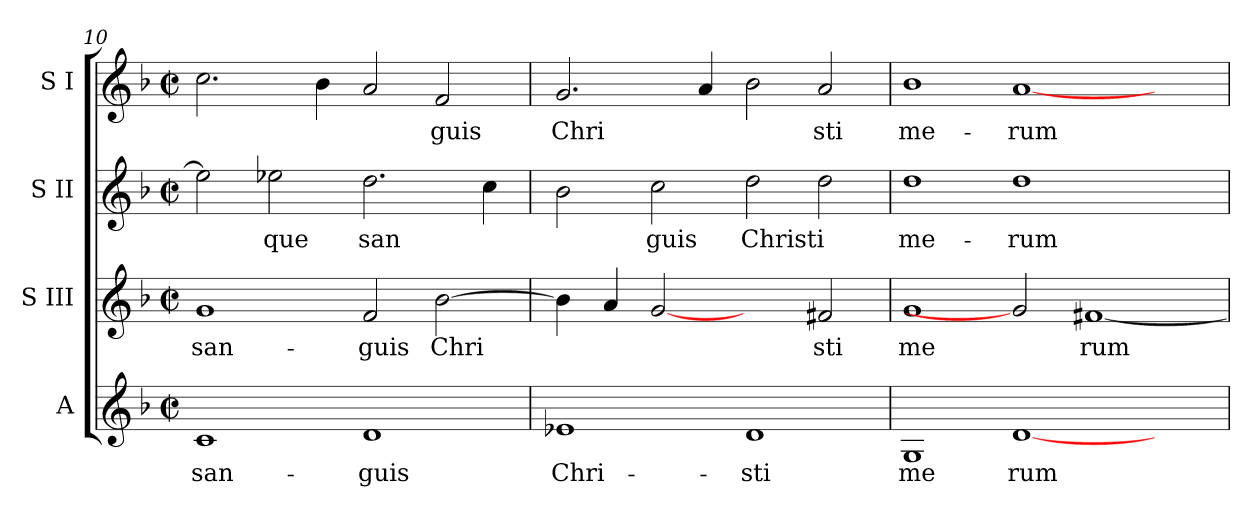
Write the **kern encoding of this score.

**kern	**text	**kern	**text	**kern	**text	**kern	**text
*part4	*part4	*part3	*part3	*part2	*part2	*part1	*part1
*staff4	*staff4	*staff3	*staff3	*staff2	*staff2	*staff1	*staff1
*I"A	*	*I"S III	*	*I"S II	*	*I"S I	*
*clefG2	*	*clefG2	*	*clefG2	*	*clefG2	*
*k[b-]	*	*k[b-]	*	*k[b-]	*	*k[b-]	*
*F:	*	*F:	*	*F:	*	*F:	*
*M2/2	*	*M2/2	*	*M2/2	*	*M2/2	*
*met(c|)	*	*met(c|)	*	*met(c|)	*	*met(c|)	*
=10	=10	=10	=10	=10	=10	=10	=10
!	!LO:LY:b:cj	!	!LO:LY:b:cj	!	!LO:LY:b:cj	!	!LO:LY:b:cj
1c	san-	1g	san-	2ee-\]	--	2.cc\	.
!	!	!	!	!	!LO:LY:b:cj	!	!
.	.	.	.	2ee-X\	-que	.	.
!	!	!	!	!	!	!	!LO:LY:b:cj
.	.	.	.	.	.	4b-\	.
!	!LO:LY:b:cj	!	!LO:LY:b:cj	!	!LO:LY:b:cj	!	!LO:LY:b:cj
1d	-guis	2f/	-guis	2.dd\	san-	2a/	.
!	!	!	!LO:LY:b:cj	!	!	!	!LO:LY:b:cj
.	.	[>2b-\	Chri-	.	.	2f/	guis
!	!	!	!	!	!LO:LY:b:cj	!	!
.	.	.	.	4cc\	--	.	.
=11	=11	=11	=11	=11	=11	=11	=11
!	!LO:LY:b:cj	!	!LO:LY:b:cj	!	!LO:LY:b:cj	!	!LO:LY:b:cj
1e-X	Chri-	4b-\]	--	2b-\	--	2.g/	Chri
!	!	!	!LO:LY:b:cj	!	!	!	!
.	.	4a/	--	.	.	.	.
!	!	!	!LO:LY:b:cj	!	!LO:LY:b:cj	!	!
.	.	[2g	--	2cc\	-guis	.	.
!	!	!	!	!	!	!	!LO:LY:b:cj
.	.	.	.	.	.	4a/	.
!	!LO:LY:b:cj	!	!	!	!LO:LY:b:cj	!	!LO:LY:b:cj
1d	-sti	2ryy	.	2dd\	Christi	2b-\	.
!	!	!	!LO:LY:b:cj	!	!LO:LY:b:cj	!	!LO:LY:b:cj
.	.	2f#X/	-sti	2dd\	.	2a/	sti
!!LO:PB:g=z
=12	=12	=12	=12	=12	=12	=12	=12
!	!LO:LY:b:cj	!	!LO:LY:b:cj	!	!LO:LY:b:cj	!	!LO:LY:b:cj
1G	me	1g	me	1dd	me-	1b-	me-
!	!LO:LY:b:cj	!	!	!	!LO:LY:b:cj	!	!LO:LY:b:cj
[<1d	rum	2g]	.	1dd	-rum	[<1a	-rum
!	!	!	!LO:LY:b:cj	!	!	!	!
.	.	[<1f#X	rum	.	.	.	.
2ryy	.	.	.	2ryy	.	2ryy	.
=	=	=	=	=	=	=	=
*-	*-	*-	*-	*-	*-	*-	*-
